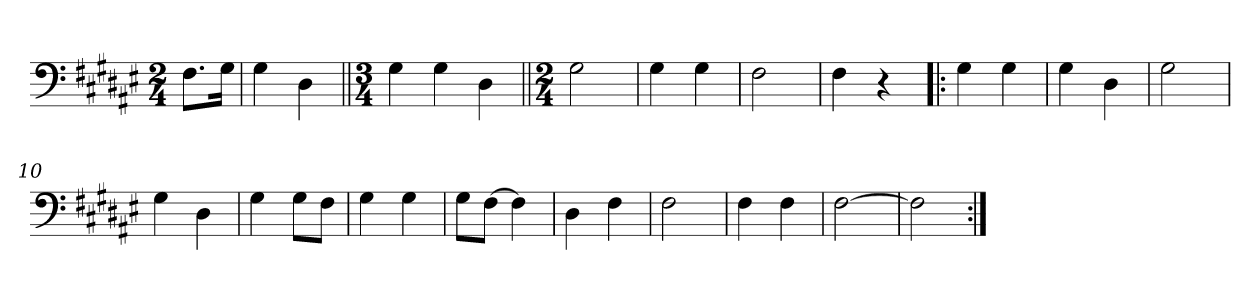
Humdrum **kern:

**kern
*part1
*staff1
*clefF4
*k[f#c#g#d#a#e#]
*M2/4
=
8.F#\L
16G#\Jk
=1
4G#\
4D#\
=2||
*M3/4
4G#\
4G#\
4D#\
=3||
*M2/4
2G#\
=4
4G#\
4G#\
=5
2F#\
=6
4F#\
4r
=7!|:
4G#\
4G#\
=8
4G#\
4D#\
=9
2G#\
=10
4G#\
4D#\
=11
4G#\
8G#\L
8F#\J
=12
4G#\
4G#\
=13
8G#\L
[8F#\J
4F#\]
=14
4D#\
4F#\
=15
2F#\
=16
4F#\
4F#\
=17
[2F#\
=18
2F#\]
=:|!
*-
